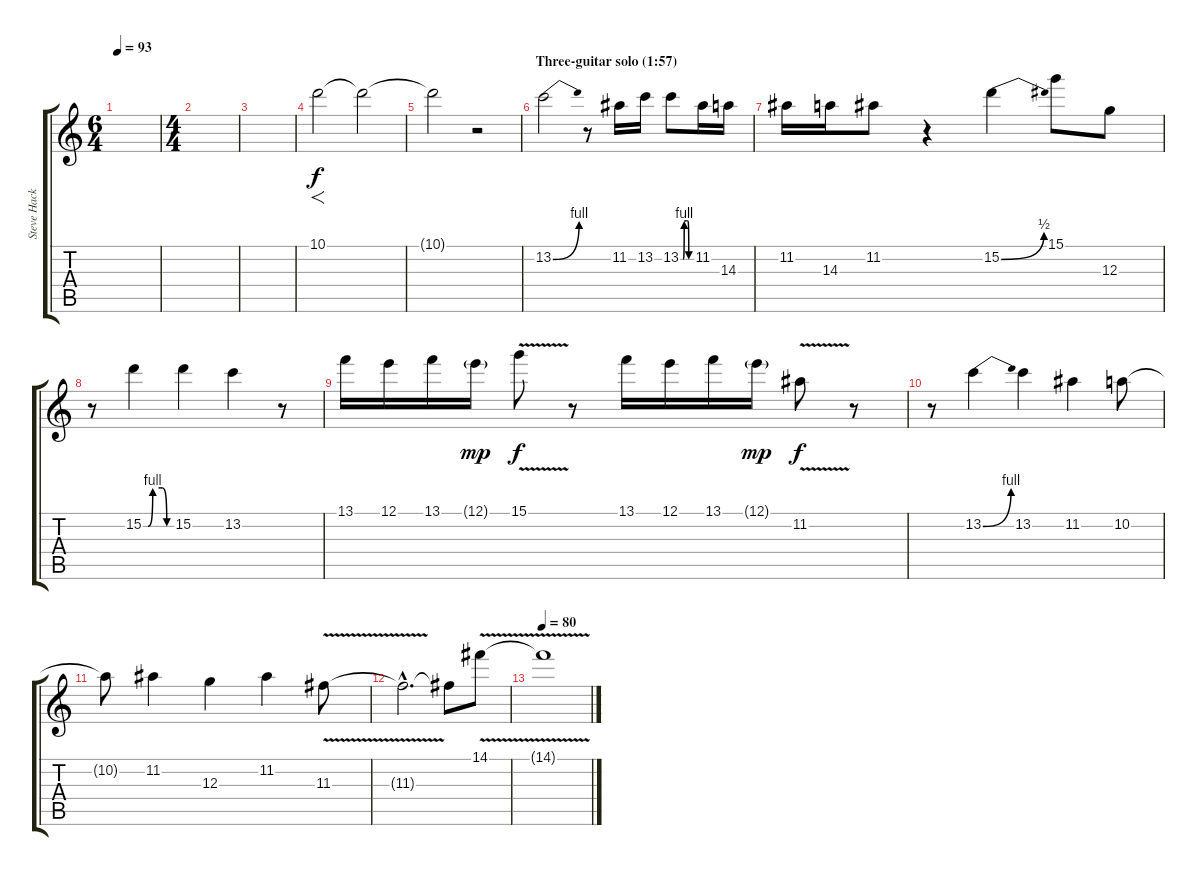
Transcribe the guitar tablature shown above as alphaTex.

\track ("Steve Hackett (lead guitar 1)" "Steve Hack") {instrument overdrivenguitar}
\staff {score tabs}
\tuning (E4 B3 G3 D3 A2 E2) {hide}
\ts (6 4)
\tempo 93
\clef g2
\ks c
|
\ts (4 4)
|
|
10.1.2{f} 10.1{t}.2 |
10.1{t}.2 r.2 |
\section ("" "Three-guitar solo (1:57)")
13.2{be (bend 0 0 60 4)}.2 r.8 11.2.16 13.2.16 13.2{be (custom 0 0 15 0 20 4 30 4 40 4 45 0 60 0)}.8 11.2.16 14.3.16 |
11.2.16 14.3.16 11.2.8 r.4 15.2{be (bend 0 0 60 2)}.4 15.1.8 12.3.8 |
r.8 15.2{be (custom 0 0 10 0 20 4 40 4 50 0 60 0)}.4 15.2.4 13.2.4 r.8 |
13.1.16 12.1.16 13.1.16 12.1{g}.16{dy mp} 15.1{v}.8{dy f} r.8 13.1.16 12.1.16 13.1.16 12.1{g}.16{dy mp} 11.2{v}.8{dy f} r.8 |
r.8 13.2{be (bend 0 0 60 4)}.4 13.2.4 11.2.4 10.2.8 |
10.2{t}.8 11.2.4 12.3.4 11.2.4 11.3{v}.8 |
11.3{hac t}.2{d} 11.3{t}.8 14.1{v}.8 |
\tempo 80
14.1{t}.1
